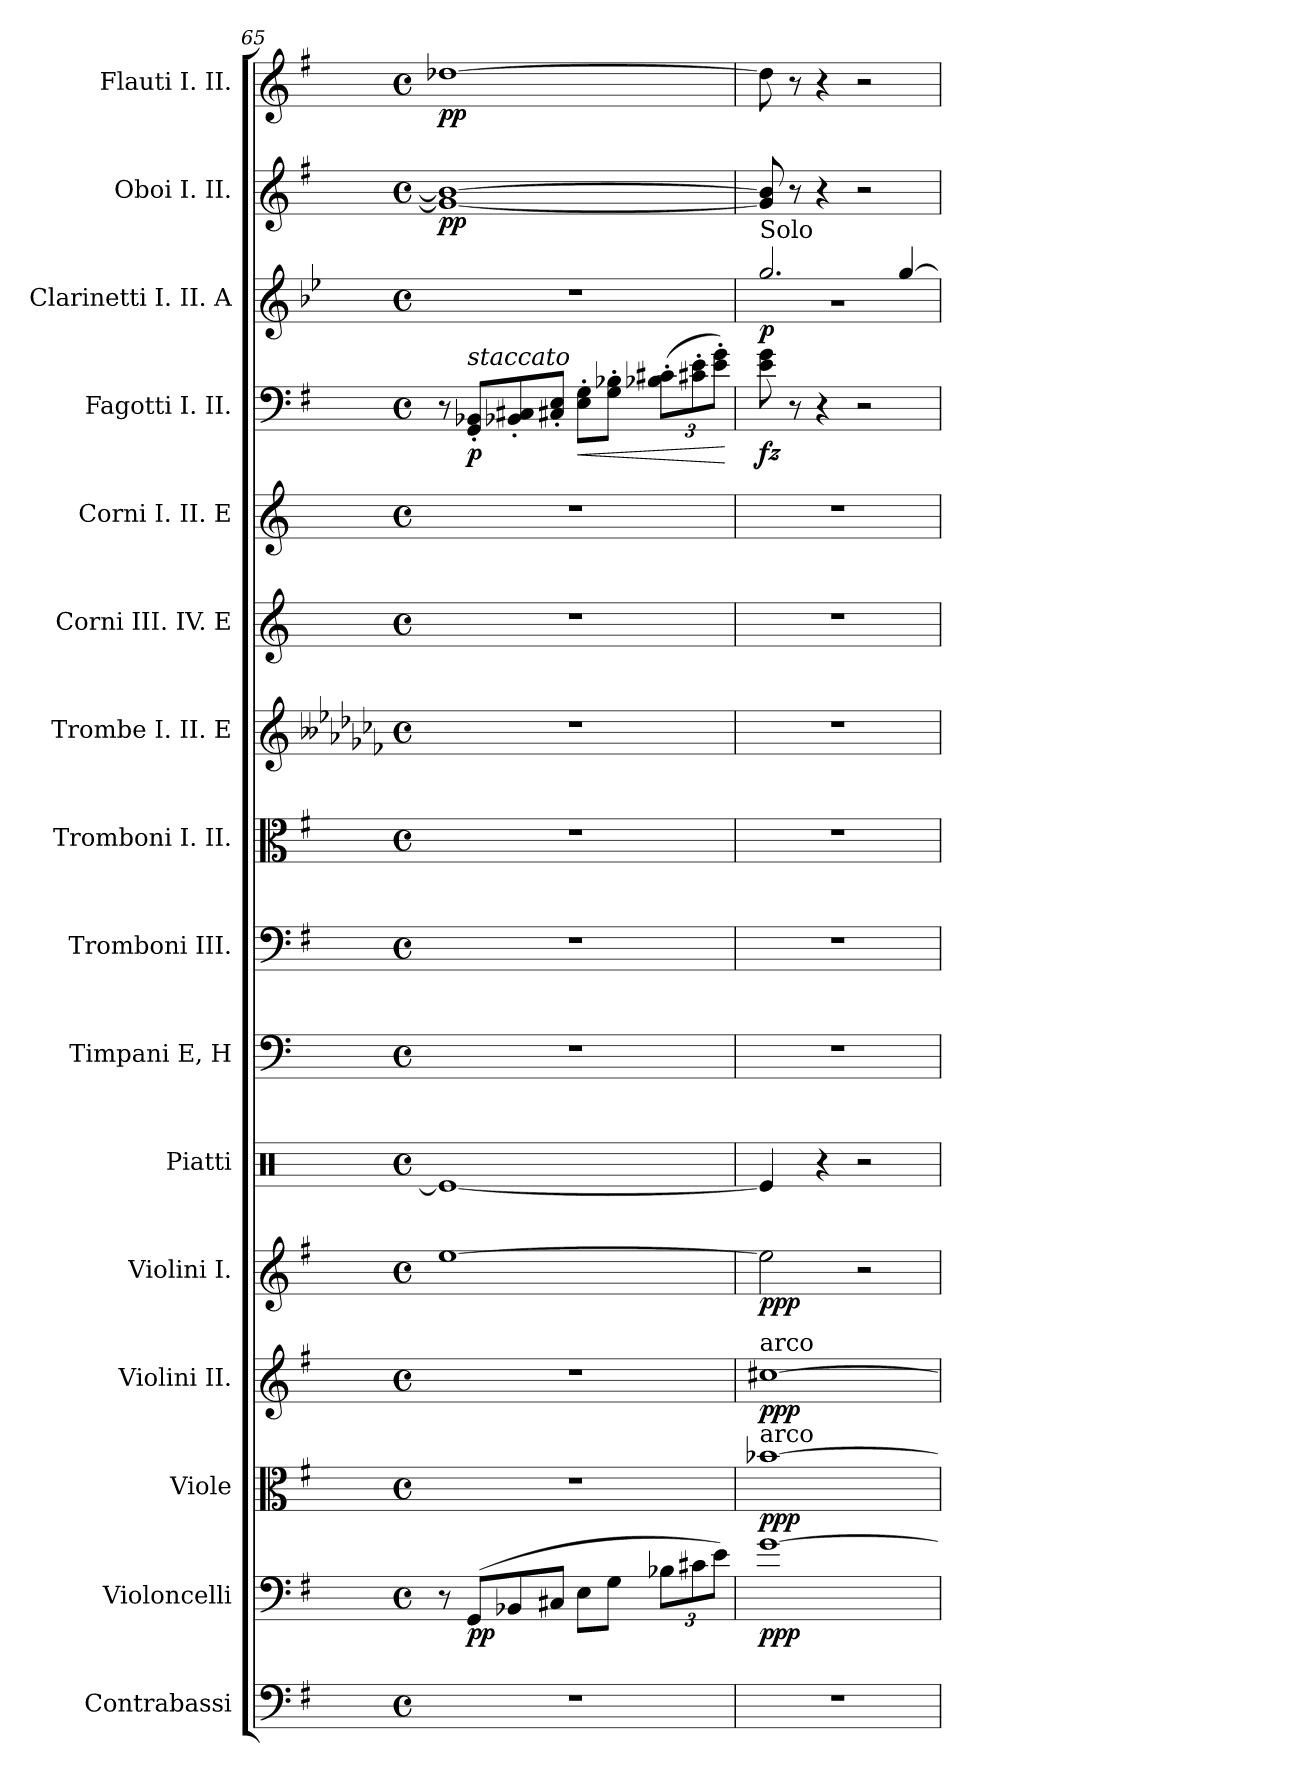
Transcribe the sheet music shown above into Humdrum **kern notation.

**kern	**kern	**dynam	**kern	**dynam	**kern	**dynam	**kern	**dynam	**kern	**kern	**kern	**kern	**kern	**kern	**kern	**kern	**dynam	**kern	**dynam	**kern	**dynam	**kern	**dynam
*part16	*part15	*part15	*part14	*part14	*part13	*part13	*part12	*part12	*part11	*part10	*part9	*part8	*part7	*part6	*part5	*part4	*part4	*part3	*part3	*part2	*part2	*part1	*part1
*staff16	*staff15	*staff15	*staff14	*staff14	*staff13	*staff13	*staff12	*staff12	*staff11	*staff10	*staff9	*staff8	*staff7	*staff6	*staff5	*staff4	*staff4	*staff3	*staff3	*staff2	*staff2	*staff1	*staff1
*I"Contrabassi	*I"Violoncelli	*	*I"Viole	*	*I"Violini II.	*	*I"Violini I.	*	*I"Piatti	*I"Timpani E, H	*I"Tromboni III.	*I"Tromboni I. II.	*I"Trombe I. II. E	*I"Corni III. IV. E	*I"Corni I. II. E	*I"Fagotti I. II.	*	*I"Clarinetti I. II. A	*	*I"Oboi I. II.	*	*I"Flauti I. II.	*
*I'Cb.	*I'Vcl.	*	*I'Vle	*	*I'Viol. II.	*	*I'Viol. I.	*	*I'Piatti	*I'Timp.	*I'Trbni. III.	*I'Trbni. I. II.	*I'Trbe. I. II.	*I'Cor. III. IV. E	*I'Cor. I. II. E	*I'Fag. I. II.	*	*I'Cl. I. II.	*	*I'Ob. I. II.	*	*I'Fl. I. II.	*
*clefF4	*clefF4	*	*clefC3	*	*clefG2	*	*clefG2	*	*clefX	*clefF4	*clefF4	*clefC3	*clefG2	*clefG2	*clefG2	*clefF4	*	*clefG2	*	*clefG2	*	*clefG2	*
*ITrd7c12	*	*	*	*	*	*	*	*	*	*	*	*	*ITrd-3c-4	*ITrd5c8	*ITrd5c8	*	*	*ITrd2c3	*	*	*	*	*
*k[f#]	*k[f#]	*	*k[f#]	*	*k[f#]	*	*k[f#]	*	*k[]	*k[]	*k[f#]	*k[f#]	*k[b--e-a-d-g-c-f-]	*k[f#c#g#d#]	*k[f#c#g#d#]	*k[f#]	*	*k[f#]	*	*k[f#]	*	*k[f#]	*
*M4/4	*M4/4	*	*M4/4	*	*M4/4	*	*M4/4	*	*M4/4	*M4/4	*M4/4	*M4/4	*M4/4	*M4/4	*M4/4	*M4/4	*	*M4/4	*	*M4/4	*	*M4/4	*
*met(c)	*met(c)	*	*met(c)	*	*met(c)	*	*met(c)	*	*met(c)	*met(c)	*met(c)	*met(c)	*met(c)	*met(c)	*met(c)	*met(c)	*	*met(c)	*	*met(c)	*	*met(c)	*
=65	=65	=65	=65	=65	=65	=65	=65	=65	=65	=65	=65	=65	=65	=65	=65	=65	=65	=65	=65	=65	=65	=65	=65
!	!	!	!	!	!	!	!	!	!	!	!	!	!	!	!	!	!	!	!	!	!LO:DY:b	!	!LO:DY:b
1r	8r	.	1r	.	1r	.	[1ee	.	1Re_	1r	1r	1r	1r	1r	1r	8r	.	1r	.	1g_ 1b-_	pp	[1dd-X	pp
!	!	!	!	!	!	!	!	!	!	!	!	!	!	!	!	!LO:TX:a:i:t=staccato	!	!	!	!	!	!	!
!	!	!LO:DY:b	!	!	!	!	!	!	!	!	!	!	!	!	!	!	!LO:DY:b	!	!	!	!	!	!
.	(8GG/L	pp	.	.	.	.	.	.	.	.	.	.	.	.	.	8GG/' 8BB-X/'L	p	.	.	.	.	.	.
.	8BB-X/	.	.	.	.	.	.	.	.	.	.	.	.	.	.	8BB-X/' 8C#X/'	.	.	.	.	.	.	.
.	8C#X/J	.	.	.	.	.	.	.	.	.	.	.	.	.	.	8C#X/' 8E/'J	.	.	.	.	.	.	.
!	!	!	!	!	!	!	!	!	!	!	!	!	!	!	!	!	!LO:HP:b	!	!	!	!	!	!
.	8E\L	.	.	.	.	.	.	.	.	.	.	.	.	.	.	8E\' 8G\'L	<	.	.	.	.	.	.
.	8G\J	.	.	.	.	.	.	.	.	.	.	.	.	.	.	8G\' 8B-X\'J	.	.	.	.	.	.	.
*	*Xbrackettup	*	*	*	*	*	*	*	*	*	*	*	*	*	*	*Xbrackettup	*	*	*	*	*	*	*
.	12B-X\L	.	.	.	.	.	.	.	.	.	.	.	.	.	.	(12B-X\' 12c#X\'L	.	.	.	.	.	.	.
.	12c#X\	.	.	.	.	.	.	.	.	.	.	.	.	.	.	12c#X\' 12e\'	.	.	.	.	.	.	.
.	12e\J)	.	.	.	.	.	.	.	.	.	.	.	.	.	.	12e\' 12g\'J)	.	.	.	.	.	.	.
.	.	.	.	.	.	.	.	.	.	.	.	.	.	.	.	.	[	.	.	.	.	.	.
=66	=66	=66	=66	=66	=66	=66	=66	=66	=66	=66	=66	=66	=66	=66	=66	=66	=66	=66	=66	=66	=66	=66	=66
*	*	*	*	*	*	*	*	*	*	*	*	*	*	*	*	*	*	*^	*	*	*	*	*
!	!	!	!	!	!	!	!	!	!	!	!	!	!	!	!	!	!	!LO:TX:a:t=Solo	!	!	!	!	!	!
!	!	!	!	!	!LO:TX:a:t=arco	!	!	!	!	!	!	!	!	!	!	!	!	!	!	!	!	!	!	!
!	!	!	!LO:TX:a:t=arco	!	!	!	!	!	!	!	!	!	!	!	!	!	!	!	!	!	!	!	!	!
!	!	!LO:DY:b	!	!LO:DY:b	!	!LO:DY:b	!	!LO:DY:b	!	!	!	!	!	!	!	!	!LO:DY:b	!	!	!LO:DY:b	!	!	!	!
1r	[1g	ppp	[1b-X	ppp	[1cc#X	ppp	2ee\]	ppp	4Re/]	1r	1r	1r	1r	1r	1r	8e\ 8g\	fz	2.ee/	1r	p	8g/] 8b-/]	.	8dd-\]	.
.	.	.	.	.	.	.	.	.	.	.	.	.	.	.	.	8r	.	.	.	.	8r	.	8r	.
.	.	.	.	.	.	.	.	.	4r	.	.	.	.	.	.	4r	.	.	.	.	4r	.	4r	.
.	.	.	.	.	.	.	2r	.	2r	.	.	.	.	.	.	2r	.	.	.	.	2r	.	2r	.
.	.	.	.	.	.	.	.	.	.	.	.	.	.	.	.	.	.	[4ee/	.	.	.	.	.	.
*	*	*	*	*	*	*	*	*	*	*	*	*	*	*	*	*	*	*v	*v	*	*	*	*	*
=	=	=	=	=	=	=	=	=	=	=	=	=	=	=	=	=	=	=	=	=	=	=	=
*-	*-	*-	*-	*-	*-	*-	*-	*-	*-	*-	*-	*-	*-	*-	*-	*-	*-	*-	*-	*-	*-	*-	*-
